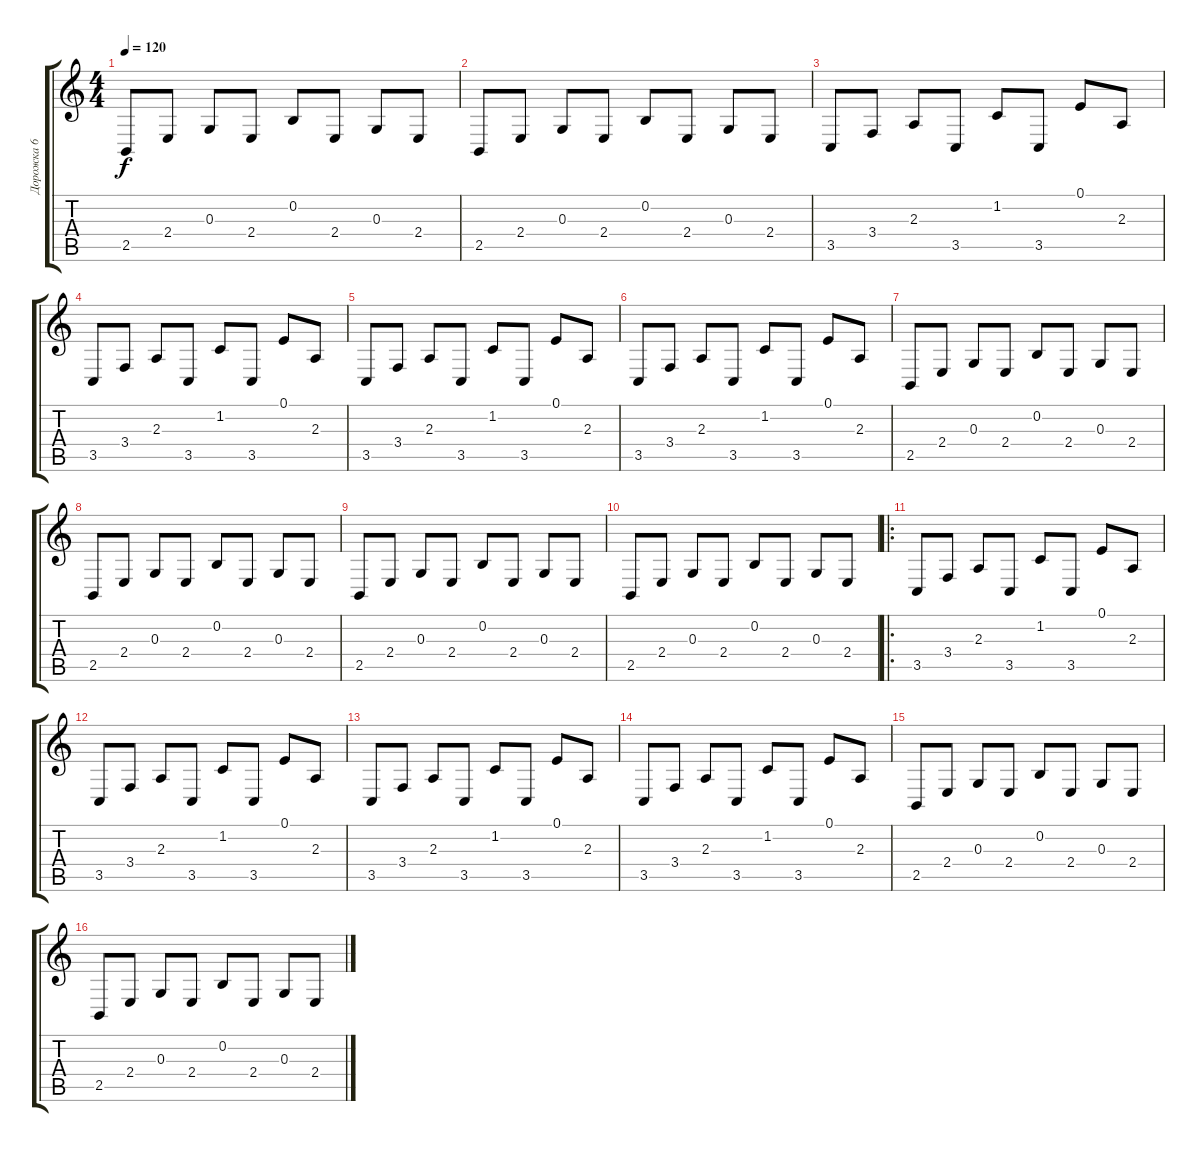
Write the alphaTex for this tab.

\track ("Дорожка 6" "Дорожка 6") {instrument acousticgrandpiano}
\staff {score tabs}
\tuning (E4 B3 G3 D3 A2 E2) {hide}
\ts (4 4)
\tempo 120
\clef g2
\ks c
2.5.8{dy f} 2.4.8 0.3.8 2.4.8 0.2.8 2.4.8 0.3.8 2.4.8 |
2.5.8 2.4.8 0.3.8 2.4.8 0.2.8 2.4.8 0.3.8 2.4.8 |
3.5.8 3.4.8 2.3.8 3.5.8 1.2.8 3.5.8 0.1.8 2.3.8 |
3.5.8 3.4.8 2.3.8 3.5.8 1.2.8 3.5.8 0.1.8 2.3.8 |
3.5.8 3.4.8 2.3.8 3.5.8 1.2.8 3.5.8 0.1.8 2.3.8 |
3.5.8 3.4.8 2.3.8 3.5.8 1.2.8 3.5.8 0.1.8 2.3.8 |
2.5.8 2.4.8 0.3.8 2.4.8 0.2.8 2.4.8 0.3.8 2.4.8 |
2.5.8 2.4.8 0.3.8 2.4.8 0.2.8 2.4.8 0.3.8 2.4.8 |
2.5.8 2.4.8 0.3.8 2.4.8 0.2.8 2.4.8 0.3.8 2.4.8 |
2.5.8 2.4.8 0.3.8 2.4.8 0.2.8 2.4.8 0.3.8 2.4.8 |
\ro
3.5.8 3.4.8 2.3.8 3.5.8 1.2.8 3.5.8 0.1.8 2.3.8 |
3.5.8 3.4.8 2.3.8 3.5.8 1.2.8 3.5.8 0.1.8 2.3.8 |
3.5.8 3.4.8 2.3.8 3.5.8 1.2.8 3.5.8 0.1.8 2.3.8 |
3.5.8 3.4.8 2.3.8 3.5.8 1.2.8 3.5.8 0.1.8 2.3.8 |
2.5.8 2.4.8 0.3.8 2.4.8 0.2.8 2.4.8 0.3.8 2.4.8 |
2.5.8 2.4.8 0.3.8 2.4.8 0.2.8 2.4.8 0.3.8 2.4.8
